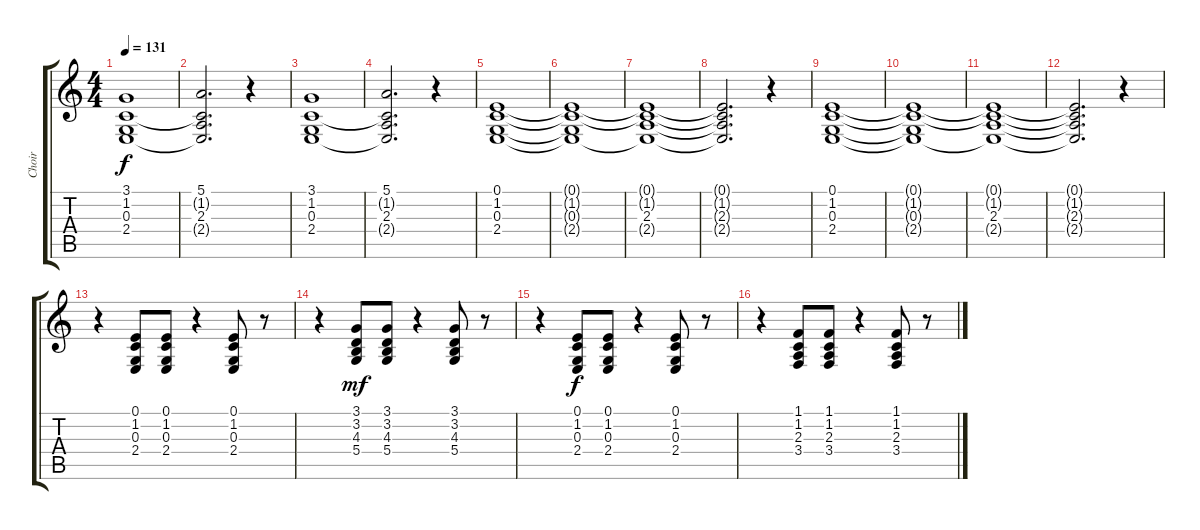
\track ("Choir" "Choir") {instrument choiraahs}
\staff {score tabs}
\tuning (E4 B3 G3 D3 A2 E2) {hide}
\ts (4 4)
\tempo 131
\clef g2
\ks c
(3.1 1.2 0.3 2.4).1{dy f instrument choiraahs} |
(5.1 1.2{t} 2.3 2.4{t}).2{d} r.4 |
(3.1 1.2 0.3 2.4).1 |
(5.1 1.2{t} 2.3 2.4{t}).2{d} r.4 |
(0.1 1.2 0.3 2.4).1 |
(0.1{t} 1.2{t} 0.3{t} 2.4{t}).1 |
(0.1{t} 1.2{t} 2.3 2.4{t}).1 |
(0.1{t} 1.2{t} 2.3{t} 2.4{t}).2{d} r.4 |
(0.1 1.2 0.3 2.4).1 |
(0.1{t} 1.2{t} 0.3{t} 2.4{t}).1 |
(0.1{t} 1.2{t} 2.3 2.4{t}).1 |
(0.1{t} 1.2{t} 2.3{t} 2.4{t}).2{d} r.4 |
r.4 (0.1 1.2 0.3 2.4).8 (0.1 1.2 0.3 2.4).8 r.4 (0.1 1.2 0.3 2.4).8 r.8 |
r.4 (3.1 3.2 4.3 5.4).8{dy mf} (3.1 3.2 4.3 5.4).8 r.4 (3.1 3.2 4.3 5.4).8 r.8 |
r.4 (0.1 1.2 0.3 2.4).8{dy f} (0.1 1.2 0.3 2.4).8 r.4 (0.1 1.2 0.3 2.4).8 r.8 |
r.4 (1.1 1.2 2.3 3.4).8 (1.1 1.2 2.3 3.4).8 r.4 (1.1 1.2 2.3 3.4).8 r.8
